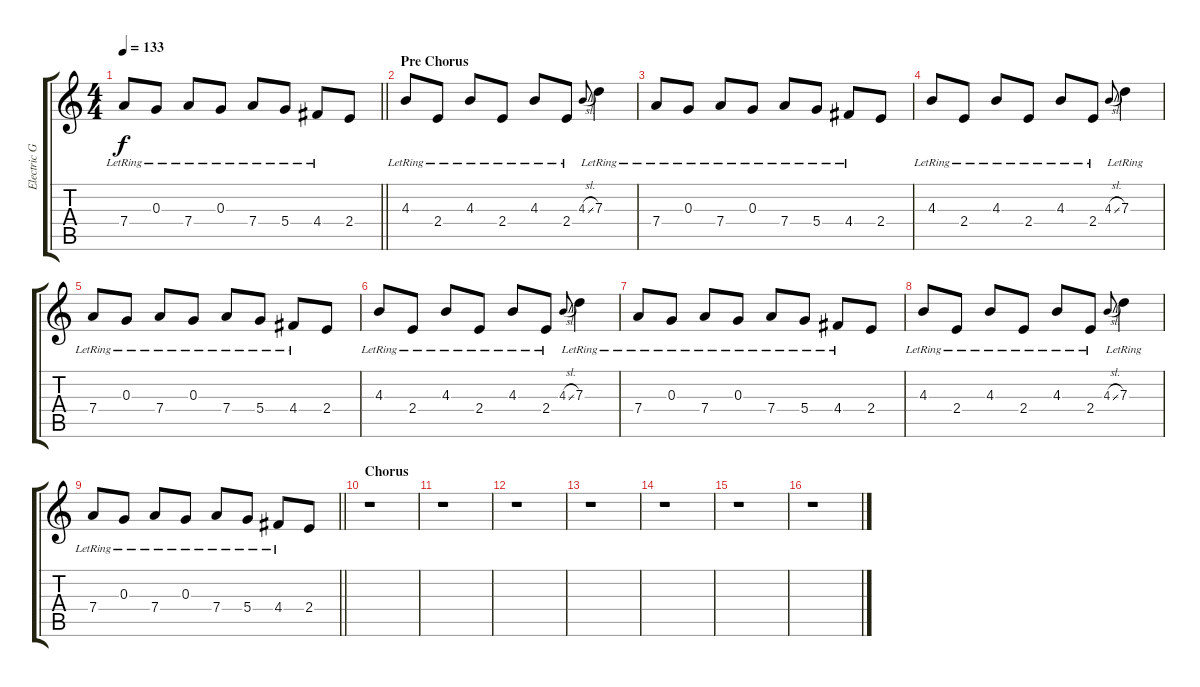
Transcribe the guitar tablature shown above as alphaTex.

\track ("Electric Guitar" "Electric G") {instrument electricguitarjazz}
\staff {score tabs}
\tuning (E4 B3 G3 D3 A2 E2) {hide}
\ts (4 4)
\tempo 133
\clef g2
\barLineRight lightlight
\ks c
7.4{lr}.8{dy f} 0.3{lr}.8 7.4{lr}.8 0.3{lr}.8 7.4{lr}.8 5.4{lr}.8 4.4{lr}.8 2.4.8 |
\section ("" "Pre Chorus")
4.3{lr}.8 2.4{lr}.8 4.3{lr}.8 2.4{lr}.8 4.3{lr}.8 2.4{lr}.8 4.3{sl}.8{gr onbeat} 7.3{lr}.4 |
7.4{lr}.8 0.3{lr}.8 7.4{lr}.8 0.3{lr}.8 7.4{lr}.8 5.4{lr}.8 4.4{lr}.8 2.4.8 |
4.3{lr}.8 2.4{lr}.8 4.3{lr}.8 2.4{lr}.8 4.3{lr}.8 2.4{lr}.8 4.3{sl}.8{gr onbeat} 7.3{lr}.4 |
7.4{lr}.8 0.3{lr}.8 7.4{lr}.8 0.3{lr}.8 7.4{lr}.8 5.4{lr}.8 4.4{lr}.8 2.4.8 |
4.3{lr}.8 2.4{lr}.8 4.3{lr}.8 2.4{lr}.8 4.3{lr}.8 2.4{lr}.8 4.3{sl}.8{gr onbeat} 7.3{lr}.4 |
7.4{lr}.8 0.3{lr}.8 7.4{lr}.8 0.3{lr}.8 7.4{lr}.8 5.4{lr}.8 4.4{lr}.8 2.4.8 |
4.3{lr}.8 2.4{lr}.8 4.3{lr}.8 2.4{lr}.8 4.3{lr}.8 2.4{lr}.8 4.3{sl}.8{gr onbeat} 7.3{lr}.4 |
\barLineRight lightlight
7.4{lr}.8 0.3{lr}.8 7.4{lr}.8 0.3{lr}.8 7.4{lr}.8 5.4{lr}.8 4.4{lr}.8 2.4.8 |
\section ("" "Chorus")
r.1 |
r.1 |
r.1 |
r.1 |
r.1 |
r.1 |
r.1
